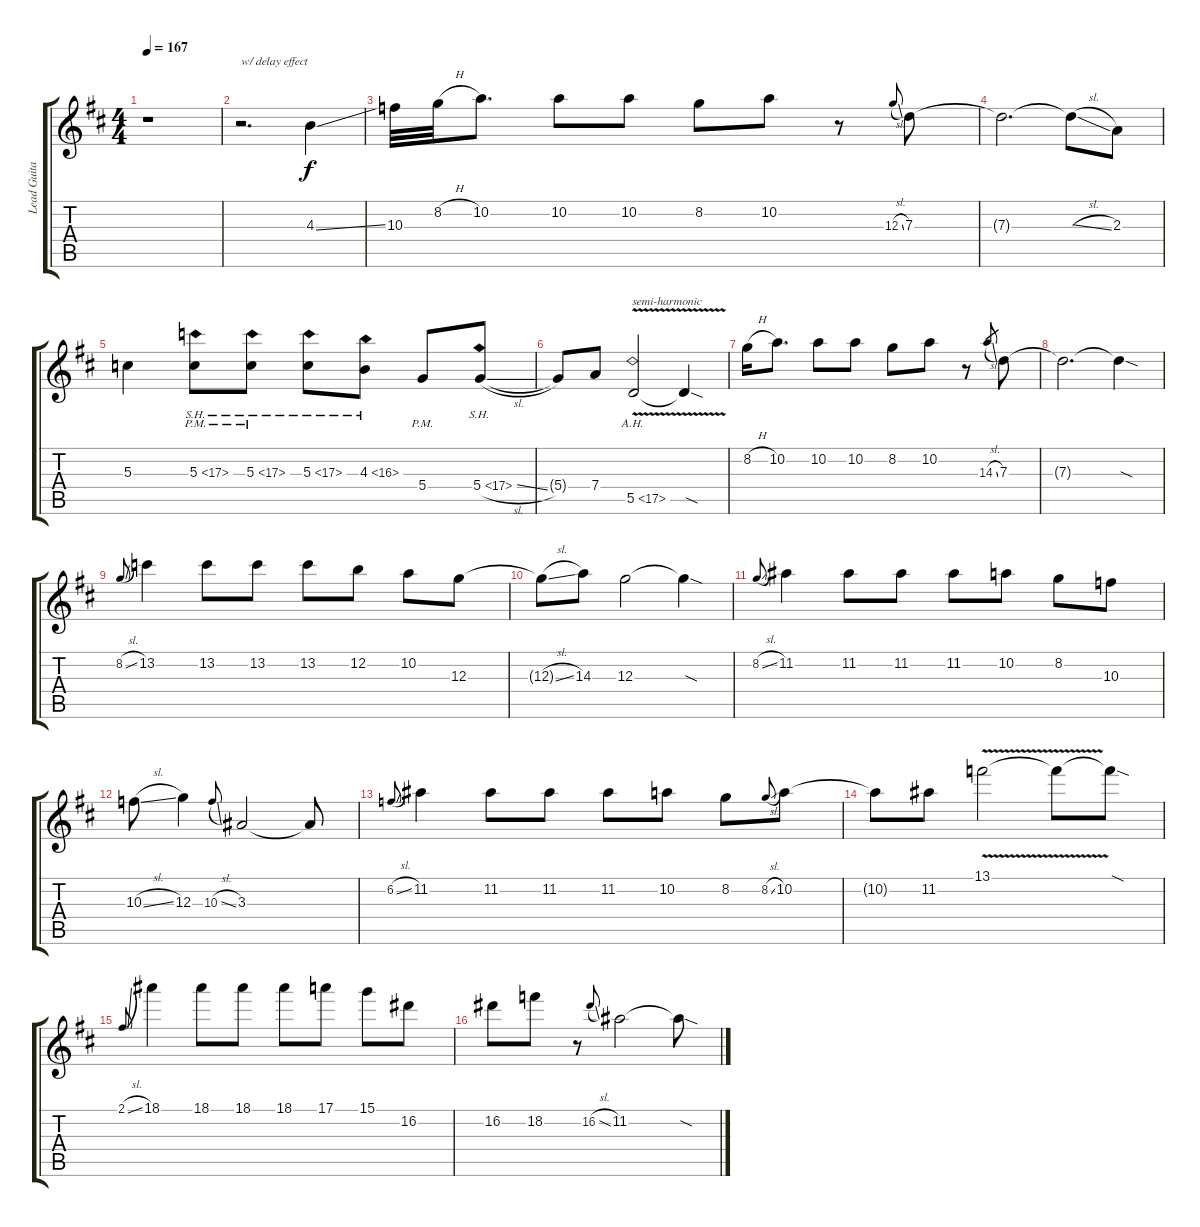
\track ("Lead Guitar" "Lead Guita") {instrument overdrivenguitar}
\staff {score tabs}
\tuning (E4 B3 G3 D3 A2 D2) {hide}
\ts (4 4)
\tempo 167
\clef g2
\ks d
r.1{dy f} |
r.2{d txt "w/ delay effect"} 4.3{ss}.4 |
10.3.32 8.2{h}.32 10.2.8{d} 10.2.8 10.2.8 8.2.8 10.2.8 r.8 12.3{sl}.8{gr onbeat} 7.3.8 |
7.3{t}.2{d} 7.3{sl t}.8 2.3.8 |
5.3.4 5.3{sh 12 pm}.8 5.3{sh 12 pm}.8 5.3{sh 12}.8 4.3{sh 12}.8 5.4{pm}.8 5.4{sh 12 sl}.8 |
5.4{t}.8 7.4.8 5.5{ah 12 v}.2{txt "semi-harmonic"} 5.5{sod t}.4 |
8.2{h}.16 10.2.8{d} 10.2.8 10.2.8 8.2.8 10.2.8 r.8 14.3{sl}.8{gr} 7.3.8 |
7.3{t}.2{d} 7.3{sod t}.4 |
8.2{sl}.8{gr onbeat} 13.2.4 13.2.8 13.2.8 13.2.8 12.2.8 10.2.8 12.3.8 |
12.3{sl t}.8 14.3.8 12.3.2 12.3{sod t}.4 |
8.2{sl}.8{gr onbeat} 11.2.4 11.2.8 11.2.8 11.2.8 10.2.8 8.2.8 10.3.8 |
10.3{sl}.8 12.3.4 10.3{sl}.8{gr onbeat} 3.3.2 3.3{t}.8 |
6.2{sl}.8{gr onbeat} 11.2.4 11.2.8 11.2.8 11.2.8 10.2.8 8.2.8 8.2{sl}.8{gr onbeat} 10.2.8 |
10.2{t}.8 11.2.8 13.1{v}.2 13.1{t}.8 13.1{sod t}.8 |
2.1{sl}.8{gr onbeat} 18.1.4 18.1.8 18.1.8 18.1.8 17.1.8 15.1.8 16.2.8 |
16.2.8 18.2.8 r.8 16.2{sl}.8{gr onbeat} 11.2.2 11.2{sod t}.8
